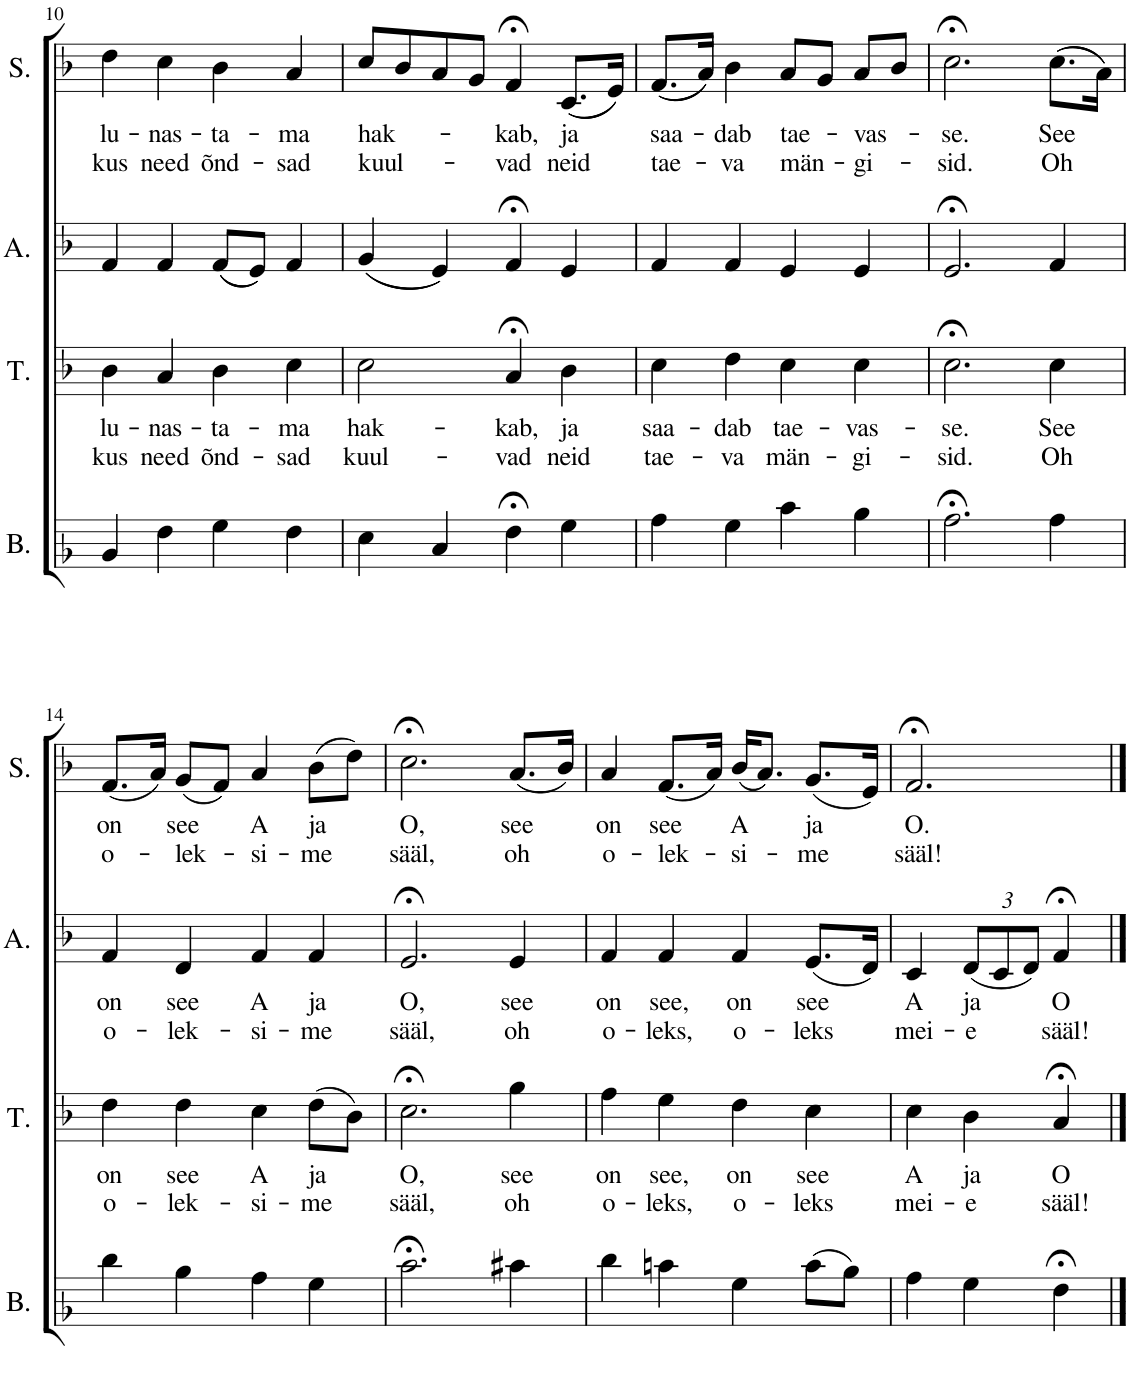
**kern	**kern	**text	**text	**kern	**text	**text	**kern	**text	**text
*part4	*part3	*part3	*part3	*part2	*part2	*part2	*part1	*part1	*part1
*staff4	*staff3	*staff3	*staff3	*staff2	*staff2	*staff2	*staff1	*staff1	*staff1
*I"B.	*I"T.	*	*	*I"A.	*	*	*I"S.	*	*
*I'B.	*I'T.	*	*	*I'A.	*	*	*I'S.	*	*
!!LO:PB:g=z
*clefF4	*clefGv2	*	*	*clefG2	*	*	*clefG2	*	*
*k[b-]	*k[b-]	*	*	*k[b-]	*	*	*k[b-]	*	*
*M4/4	*M4/4	*	*	*M4/4	*	*	*M4/4	*	*
*met(c)	*met(c)	*	*	*met(c)	*	*	*met(c)	*	*
=10	=10	=10	=10	=10	=10	=10	=10	=10	=10
!	!	!LO:LY:b	!LO:LY:b	!	!	!	!	!LO:LY:b	!LO:LY:b
4BB-/	4B-\	lu-	kus	4f/	.	.	4dd\	lu-	kus
!	!	!LO:LY:b	!LO:LY:b	!	!	!	!	!LO:LY:b	!LO:LY:b
4F\	4A/	-nas-	need	4f/	.	.	4cc\	-nas-	need
!	!	!LO:LY:b	!LO:LY:b	!	!	!	!	!LO:LY:b	!LO:LY:b
4G\	4B-\	-ta-	õnd-	((8f/L	.	.	4b-\	-ta-	õnd-
.	.	.	.	8e/J))	.	.	.	.	.
!	!	!LO:LY:b	!LO:LY:b	!	!	!	!	!LO:LY:b	!LO:LY:b
4F\	4c\	-ma	-sad	4f/	.	.	4a/	-ma	-sad
=11	=11	=11	=11	=11	=11	=11	=11	=11	=11
!	!	!LO:LY:b	!LO:LY:b	!	!	!	!	!LO:LY:b	!LO:LY:b
4E\	2c\	hak-	kuul-	((4g/	.	.	8cc/L	hak-	kuul-
.	.	.	.	.	.	.	8b-/	.	.
4C/	.	.	.	4e/))	.	.	8a/	.	.
.	.	.	.	.	.	.	8g/J	.	.
!	!	!LO:LY:b	!LO:LY:b	!	!	!	!	!LO:LY:b	!LO:LY:b
4F;<\	4A;</	-kab,	-vad	4f;</	.	.	4f;</	-kab,	-vad
!	!	!LO:LY:b	!LO:LY:b	!	!	!	!	!LO:LY:b	!LO:LY:b
4G\	4B-\	ja	neid	4e/	.	.	((8.c/L	ja	neid
.	.	.	.	.	.	.	16e/Jk))	.	.
=12	=12	=12	=12	=12	=12	=12	=12	=12	=12
!	!	!LO:LY:b	!LO:LY:b	!	!	!	!	!LO:LY:b	!LO:LY:b
4A\	4c\	saa-	tae-	4f/	.	.	((8.f/L	saa-	tae-
.	.	.	.	.	.	.	16a/Jk))	.	.
!	!	!LO:LY:b	!LO:LY:b	!	!	!	!	!LO:LY:b	!LO:LY:b
4G\	4d\	-dab	-va	4f/	.	.	4b-\	-dab	-va
!	!	!LO:LY:b	!LO:LY:b	!	!	!	!	!LO:LY:b	!LO:LY:b
4c\	4c\	tae-	män-	4e/	.	.	8a/L	tae-	män-
.	.	.	.	.	.	.	8g/J	.	.
!	!	!LO:LY:b	!LO:LY:b	!	!	!	!	!LO:LY:b	!LO:LY:b
4B-\	4c\	-vas-	-gi-	4e/	.	.	8a/L	-vas-	-gi-
.	.	.	.	.	.	.	8b-/J	.	.
=13	=13	=13	=13	=13	=13	=13	=13	=13	=13
!	!	!LO:LY:b	!LO:LY:b	!	!	!	!	!LO:LY:b	!LO:LY:b
2.A;<\	2.c;<\	-se.	-sid.	2.e;</	.	.	2.cc;<\	-se.	-sid.
!	!	!LO:LY:b	!LO:LY:b	!	!	!	!	!LO:LY:b	!LO:LY:b
4A\	4c\	See	Oh	4f/	.	.	((8.cc\L	See	Oh
.	.	.	.	.	.	.	16a\Jk))	.	.
!!LO:LB:g=z
=14	=14	=14	=14	=14	=14	=14	=14	=14	=14
!	!	!LO:LY:b	!LO:LY:b	!	!LO:LY:b	!LO:LY:b	!	!LO:LY:b	!LO:LY:b
4d\	4d\	on	o-	4f/	on	o-	(8.f/L	on	o-
.	.	.	.	.	.	.	16a/Jk)	.	.
!	!	!LO:LY:b	!LO:LY:b	!	!LO:LY:b	!LO:LY:b	!	!LO:LY:b	!LO:LY:b
4B-\	4d\	see	-lek-	4d/	see	-lek-	(8g/L	see	-lek-
.	.	.	.	.	.	.	8f/J)	.	.
!	!	!LO:LY:b	!LO:LY:b	!	!LO:LY:b	!LO:LY:b	!	!LO:LY:b	!LO:LY:b
4A\	4c\	A	-si-	4f/	A	-si-	4a/	A	-si-
!	!	!LO:LY:b	!LO:LY:b	!	!LO:LY:b	!LO:LY:b	!	!LO:LY:b	!LO:LY:b
4G\	(8d\L	ja	-me	4f/	ja	-me	(8b-\L	ja	-me
.	8B-\J)	.	.	.	.	.	8dd\J)	.	.
=15	=15	=15	=15	=15	=15	=15	=15	=15	=15
!	!	!LO:LY:b	!LO:LY:b	!	!LO:LY:b	!LO:LY:b	!	!LO:LY:b	!LO:LY:b
2.c;<\	2.c;<\	O,	sääl,	2.e;</	O,	sääl,	2.cc;<\	O,	sääl,
!	!	!LO:LY:b	!LO:LY:b	!	!LO:LY:b	!LO:LY:b	!	!LO:LY:b	!LO:LY:b
4c#X\	4g\	see	oh	4e/	see	oh	(8.a/L	see	oh
.	.	.	.	.	.	.	16b-/Jk)	.	.
=16	=16	=16	=16	=16	=16	=16	=16	=16	=16
!	!	!LO:LY:b	!LO:LY:b	!	!LO:LY:b	!LO:LY:b	!	!LO:LY:b	!LO:LY:b
4d\	4f\	on	o-	4f/	on	o-	4a/	on	o-
!	!	!LO:LY:b	!LO:LY:b	!	!LO:LY:b	!LO:LY:b	!	!LO:LY:b	!LO:LY:b
4cn\	4e\	see,	-leks,	4f/	see,	-leks,	(8.f/L	see	-lek-
.	.	.	.	.	.	.	16a/Jk)	.	.
!	!	!LO:LY:b	!LO:LY:b	!	!LO:LY:b	!LO:LY:b	!	!LO:LY:b	!LO:LY:b
4G\	4d\	on	o-	4f/	on	o-	(16b-/KL	A	-si-
.	.	.	.	.	.	.	8.a/J)	.	.
!	!	!LO:LY:b	!LO:LY:b	!	!LO:LY:b	!LO:LY:b	!	!LO:LY:b	!LO:LY:b
(8c\L	4c\	see	-leks	(8.e/L	see	-leks	(8.g/L	ja	-me
8B-\J)	.	.	.	.	.	.	.	.	.
.	.	.	.	16d/Jk)	.	.	16e/Jk)	.	.
=17	=17	=17	=17	=17	=17	=17	=17	=17	=17
!	!	!LO:LY:b	!LO:LY:b	!	!LO:LY:b	!LO:LY:b	!	!LO:LY:b	!LO:LY:b
4A\	4c\	A	mei-	4c/	A	mei-	2.f;</	O.	sääl!
!	!	!LO:LY:b	!LO:LY:b	!	!	!	!	!	!
*	*	*	*	*Xbrackettup	*	*	*	*	*
!	!	!	!	!	!LO:LY:b	!LO:LY:b	!	!	!
4G\	4B-\	ja	-e	(12d/L	ja	-e	.	.	.
.	.	.	.	12c/	.	.	.	.	.
.	.	.	.	12d/J)	.	.	.	.	.
!	!	!LO:LY:b	!LO:LY:b	!	!LO:LY:b	!LO:LY:b	!	!	!
4F;<\	4A;</	O	sääl!	4f;</	O	sääl!	.	.	.
==	==	==	==	==	==	==	==	==	==
*-	*-	*-	*-	*-	*-	*-	*-	*-	*-
